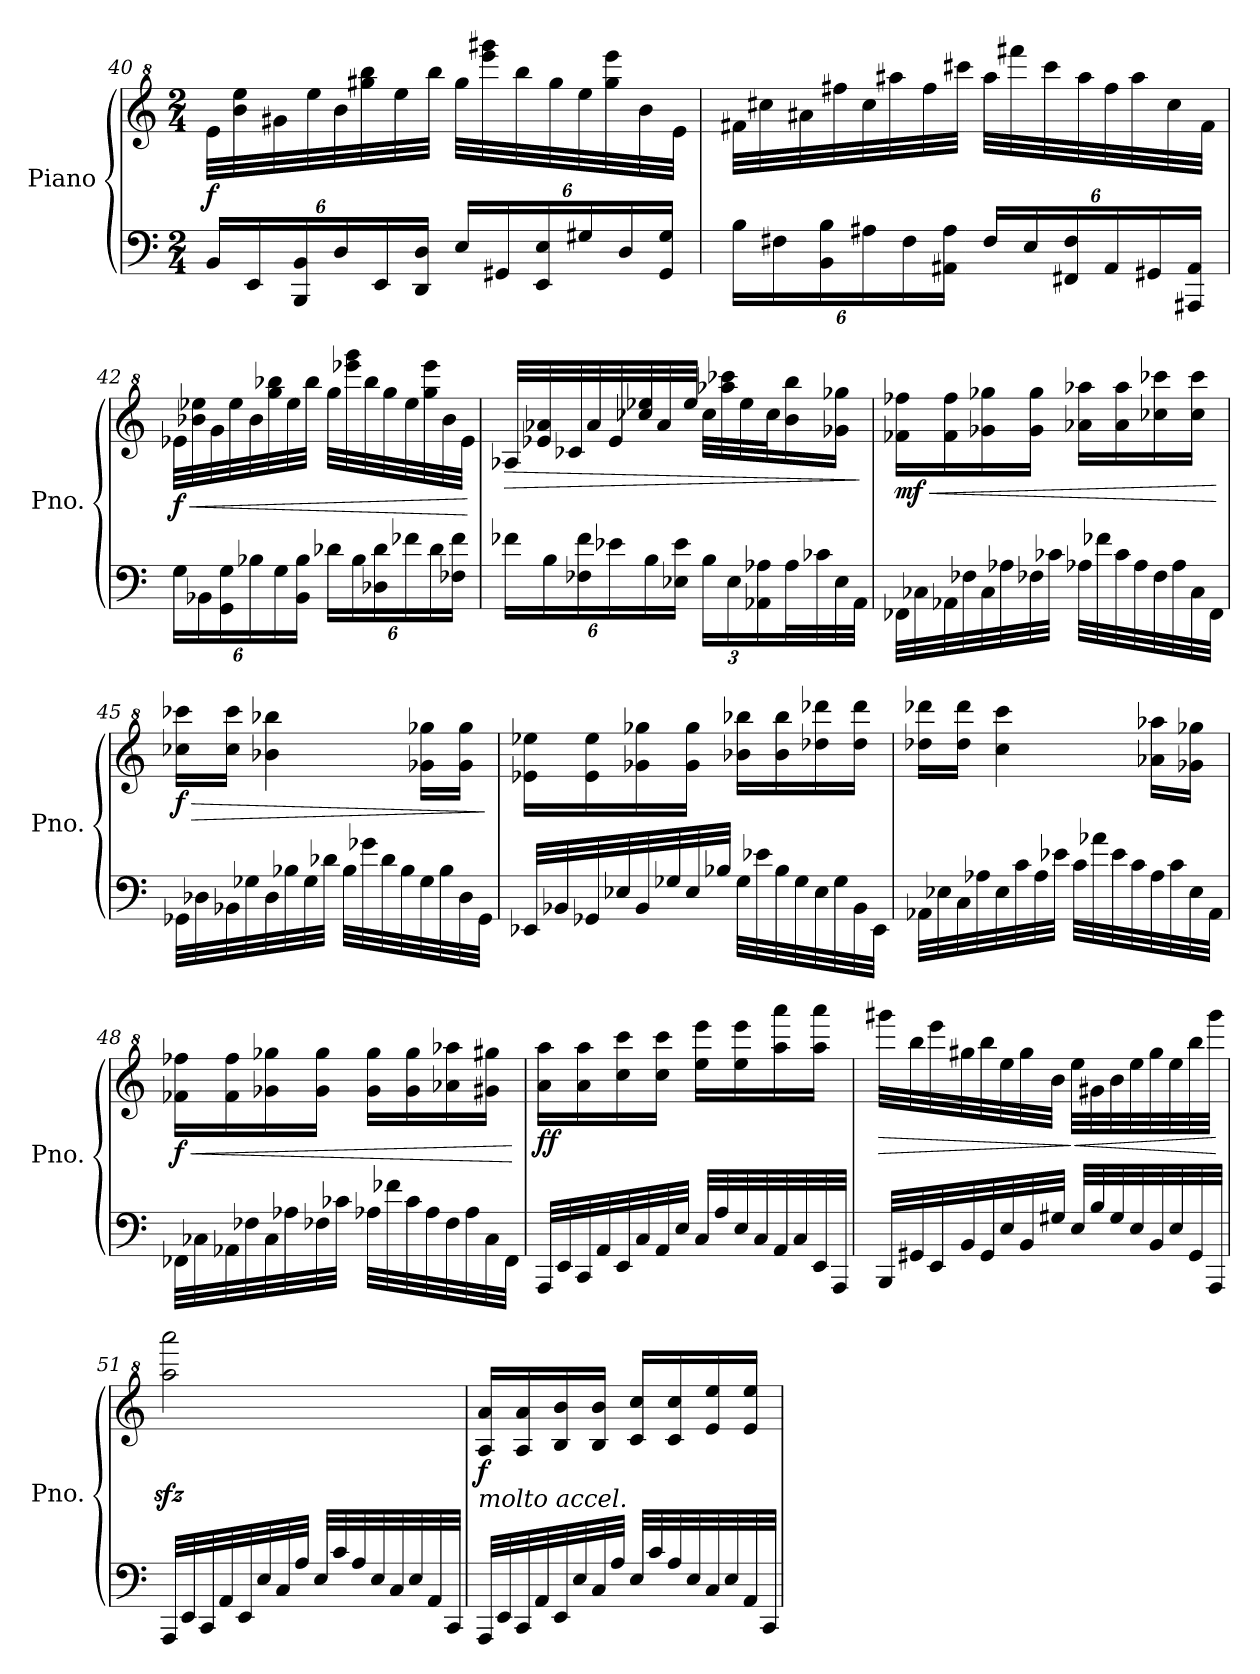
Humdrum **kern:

**kern	**kern	**dynam
*part1	*part1	*part1
*staff2	*staff1	*staff1/2
*I"Piano	*	*
*I'Pno.	*	*
*clefF4	*clefG^2	*
*k[]	*k[]	*
*M2/4	*M2/4	*
*Xbrackettup	*	*
=40	=40	=40
!	!	!LO:DY:b
24BB/LL	32ee\LLL	f
.	32bb\ 32eee\	.
24EE/	.	.
.	32gg#X\	.
24BBB/ 24BB/	.	.
.	32eee\	.
24D/	32bb\	.
.	32ggg#X\ 32bbb\	.
24EE/	.	.
.	32eee\	.
24DD/ 24D/JJ	.	.
.	32bbb\JJJ	.
24E/LL	32ggg#\LLL	.
.	32eeee\ 32gggg#X\	.
24GG#X/	.	.
.	32bbb\	.
24EE/ 24E/	.	.
.	32ggg#\	.
24G#X/	32eee\	.
.	32ggg#\ 32eeee\	.
24D/	.	.
.	32bb\	.
24GG#/ 24G#/JJ	.	.
.	32ee\JJJ	.
!!LO:LB:g=z
=41	=41	=41
24B\LL	32ff#X\LLL	.
.	32ccc#X\	.
24F#X\	.	.
.	32aa#X\	.
24BB\ 24B\	.	.
.	32fff#X\	.
24A#X\	32ccc#\	.
.	32aaa#X\	.
24F#\	.	.
.	32fff#\	.
24AA#X\ 24A#\JJ	.	.
.	32cccc#X\JJJ	.
24F#/LL	32aaa#\LLL	.
.	32ffff#X\	.
24E/	.	.
.	32cccc#\	.
24FF#X/ 24F#/	.	.
.	32aaa#\	.
24AA#/	32fff#\	.
.	32aaa#\	.
24GG#X/	.	.
.	32ccc#\	.
24AAA#X/ 24AA#/JJ	.	.
.	32ff#\JJJ	.
!!LO:LB:g=z
=42	=42	=42
!	!	!LO:HP:b
!	!	!LO:DY:n=1:b
24G\LL	32ee-X\LLL	< f
.	32bb-X\ 32eee-X\	.
24BB-X\	.	.
.	32gg\	.
24GG\ 24G\	.	.
.	32eee-\	.
24B-X\	32bb-\	.
.	32ggg\ 32bbb-X\	.
24G\	.	.
.	32eee-\	.
24BB-\ 24B-\JJ	.	.
.	32bbb-\JJJ	.
24d-X\LL	32ggg\LLL	.
.	32eeee-X\ 32gggg\	.
24B-\	.	.
.	32bbb-\	.
24D-X\ 24d-\	.	.
.	32ggg\	.
24f-X\	32eee-\	.
.	32ggg\ 32eeee-\	.
24d-\	.	.
.	32bb-\	.
24F-X\ 24f-\JJ	.	.
.	32ee-\JJJ	.
.	.	[
=43	=43	=43
!	!	!LO:HP:b
24f-X\LL	32a-X/LLL	>
.	32ee-X/ 32aa-X/	.
24B\	.	.
.	32cc-X/	.
24F-X\ 24f-\	.	.
.	32aa-/	.
24e-X\	32ee-/	.
.	32ccc-X/ 32eee-X/	.
24B\	.	.
.	32aa-/	.
24E-X\ 24e-\JJ	.	.
.	32eee-/JJJ	.
24B\LL	32ccc-\LLL	.
.	32aaa-X\ 32cccc-X\	.
24E-\	.	.
.	32eee-\	.
24AA-X\ 24A-X\	.	.
.	32ccc-\J	.
32A-\L	16bb\ 16bbb\	.
32c-X\	.	.
32E-\	16gg-X\ 16ggg-X\JJ	.
32AA-\JJJ	.	.
.	.	]
!!LO:LB:g=z
=44	=44	=44
!	!	!LO:HP:b
!	!	!LO:DY:n=1:b
32FF-X\LLL	16ff-X\ 16fff-X\LL	< mf
32C-X\	.	.
32AA-X\	16ff-\ 16fff-\	.
32F-X\	.	.
32C-\	16gg-X\ 16ggg-X\	.
32A-X\	.	.
32F-X\	16gg-\ 16ggg-\JJ	.
32c-X\JJJ	.	.
32A-X\LLL	16aa-X\ 16aaa-X\LL	.
32f-X\	.	.
32c-\	16aa-\ 16aaa-\	.
32A-\	.	.
32F-\	16ccc-X\ 16cccc-X\	.
32A-\	.	.
32C-\	16ccc-\ 16cccc-\JJ	.
32FF-\JJJ	.	.
.	.	[
=45	=45	=45
!	!	!LO:HP:b
!	!	!LO:DY:n=1:b
32GG-X\LLL	16ccc-X\ 16cccc-X\LL	> f
32D-X\	.	.
32BB-X\	16ccc-\ 16cccc-\JJ	.
32G-X\	.	.
32D-\	4bb-X\ 4bbb-X\	.
32B-X\	.	.
32G-\	.	.
32d-X\JJJ	.	.
32B-\LLL	.	.
32g-X\	.	.
32d-\	.	.
32B-\	.	.
32G-\	16gg-X\ 16ggg-X\LL	.
32B-\	.	.
32D-\	16gg-\ 16ggg-\JJ	.
32GG-\JJJ	.	.
.	.	]
!!LO:LB:g=z
=46	=46	=46
32EE-X/LLL	16ee-X\ 16eee-X\LL	.
32BB-X/	.	.
32GG-X/	16ee-\ 16eee-\	.
32E-X/	.	.
32BB-/	16gg-X\ 16ggg-X\	.
32G-X/	.	.
32E-/	16gg-\ 16ggg-\JJ	.
32B-X/JJJ	.	.
32G-\LLL	16bb-X\ 16bbb-X\LL	.
32e-X\	.	.
32B-\	16bb-\ 16bbb-\	.
32G-\	.	.
32E-\	16ddd-X\ 16dddd-X\	.
32G-\	.	.
32BB-\	16ddd-\ 16dddd-\JJ	.
32EE-\JJJ	.	.
=47	=47	=47
32AA-X\LLL	16ddd-X\ 16dddd-X\LL	.
32E-X\	.	.
32C\	16ddd-\ 16dddd-\JJ	.
32A-X\	.	.
32E-\	4ccc\ 4cccc\	.
32c\	.	.
32A-\	.	.
32e-X\JJJ	.	.
32c\LLL	.	.
32a-X\	.	.
32e-\	.	.
32c\	.	.
32A-\	16aa-X\ 16aaa-X\LL	.
32c\	.	.
32E-\	16gg-X\ 16ggg-X\JJ	.
32AA-\JJJ	.	.
!!LO:PB:g=z
=48	=48	=48
!	!	!LO:HP:b
!	!	!LO:DY:n=1:b
32FF-X\LLL	16ff-X\ 16fff-X\LL	< f
32C-X\	.	.
32AA-X\	16ff-\ 16fff-\	.
32F-X\	.	.
32C-\	16gg-X\ 16ggg-X\	.
32A-X\	.	.
32F-X\	16gg-\ 16ggg-\JJ	.
32c-X\JJJ	.	.
32A-X\LLL	16gg-\ 16ggg-\LL	.
32f-X\	.	.
32c-\	16gg-\ 16ggg-\	.
32A-\	.	.
32F-\	16aa-X\ 16aaa-X\	.
32A-\	.	.
32C-\	16gg#X\ 16ggg#X\JJ	.
32FF-\JJJ	.	.
.	.	[
=49	=49	=49
!	!	!LO:DY:b
32AAA/LLL	16aa\ 16aaa\LL	ff
32EE/	.	.
32CC/	16aa\ 16aaa\	.
32AA/	.	.
32EE/	16ccc\ 16cccc\	.
32C/	.	.
32AA/	16ccc\ 16cccc\JJ	.
32E/JJJ	.	.
32C/LLL	16eee\ 16eeee\LL	.
32A/	.	.
32E/	16eee\ 16eeee\	.
32C/	.	.
32AA/	16aaa\ 16aaaa\	.
32C/	.	.
32EE/	16aaa\ 16aaaa\JJ	.
32AAA/JJJ	.	.
!!LO:LB:g=z
=50	=50	=50
!	!	!LO:HP:b
32BBB/LLL	32gggg#X\LLL	>
32GG#X/	32bbb\	.
32EE/	32eeee\	.
32BB/	32ggg#X\	.
32GG#/	32bbb\	.
32E/	32eee\	.
32BB/	32ggg#\	.
32G#X/JJJ	32bb\JJJ	.
!	!	!LO:HP:n=1:b
32E/LLL	32eee\LLL	] <
32B/	32gg#X\	.
32G#/	32bb\	.
32E/	32eee\	.
32BB/	32ggg#\	.
32E/	32eee\	.
32GG#/	32bbb\	.
32AAA/JJJ	32gggg#\JJJ	.
.	.	[
=51	=51	=51
32AAA/LLL	2aaa\zz< 2aaaa\zz<	.
32EE/	.	.
32CC/	.	.
32AA/	.	.
32EE/	.	.
32E/	.	.
32C/	.	.
32A/JJJ	.	.
32E/LLL	.	.
32c/	.	.
32A/	.	.
32E/	.	.
32C/	.	.
32E/	.	.
32AA/	.	.
32CC/JJJ	.	.
!!LO:LB:g=z
=52	=52	=52
!	!LO:TX:b:i:t=molto accel.	!
!	!	!LO:DY:b
32AAA/LLL	16a/ 16aa/LL	f
32EE/	.	.
32CC/	16a/ 16aa/	.
32AA/	.	.
32EE/	16b/ 16bb/	.
32E/	.	.
32C/	16b/ 16bb/JJ	.
32A/JJJ	.	.
32E/LLL	16cc/ 16ccc/LL	.
32c/	.	.
32A/	16cc/ 16ccc/	.
32E/	.	.
32C/	16ee/ 16eee/	.
32E/	.	.
32AA/	16ee/ 16eee/JJ	.
32CC/JJJ	.	.
=	=	=
*-	*-	*-
